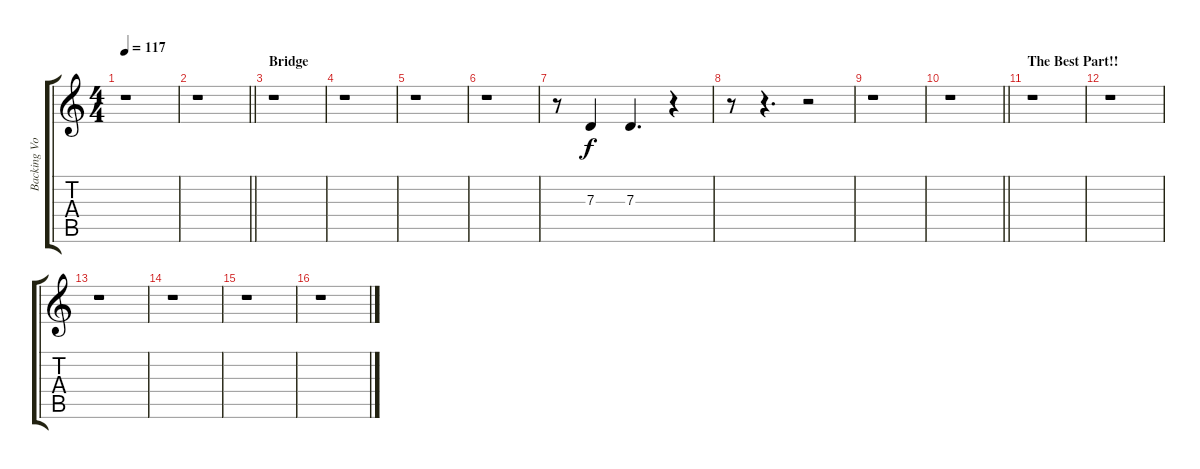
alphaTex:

\track ("Backing Vocals" "Backing Vo") {instrument choiraahs}
\staff {score tabs}
\tuning (E4 B3 G3 D3 A2 E2) {hide}
\ts (4 4)
\tempo 117
\clef g2
\ks c
r.1{dy f} |
\barLineRight lightlight
r.1 |
\section ("" "Bridge")
r.1 |
r.1 |
r.1 |
r.1 |
r.8{balance 3} 7.3.4 7.3.4{d} r.4 |
r.8 r.4{d} r.2 |
r.1 |
\barLineRight lightlight
r.1 |
\section ("" "The Best Part!!")
r.1 |
r.1 |
r.1 |
r.1 |
r.1 |
r.1
